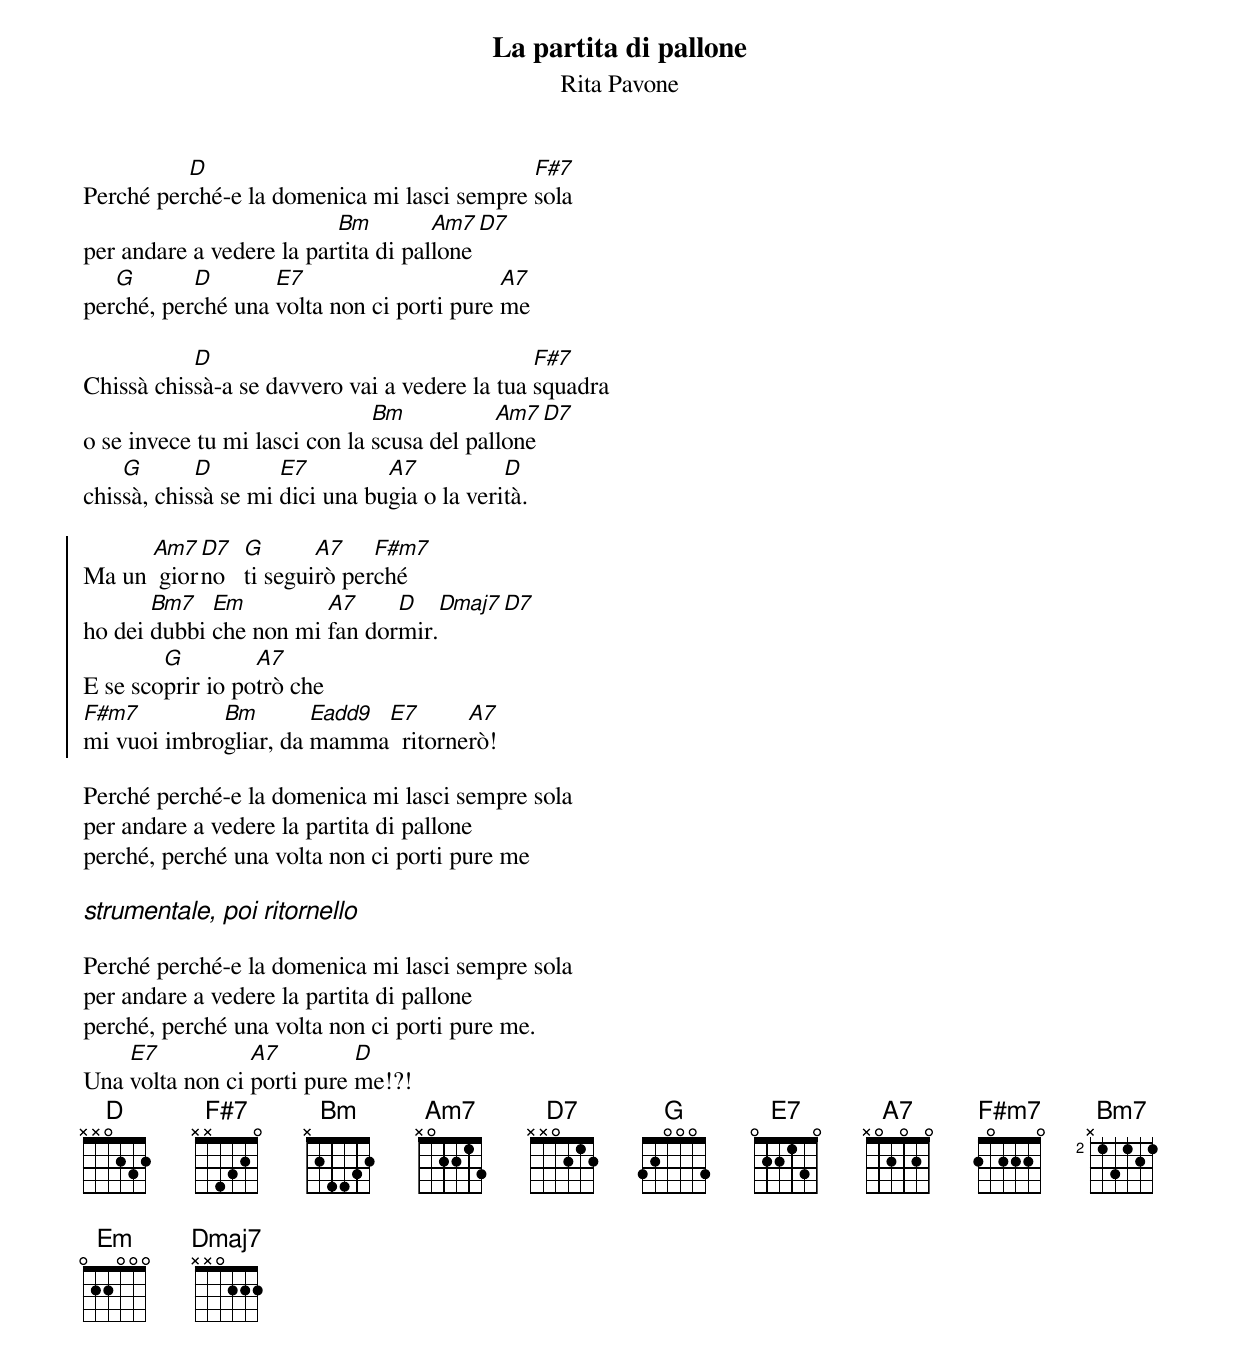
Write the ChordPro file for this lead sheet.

{title: La partita di pallone}
{subtitle: Rita Pavone}

Perché per[D]ché-e la domenica mi lasci sempre [F#7]sola
per andare a vedere la par[Bm]tita di pal[Am7]lone[D7]
per[G]ché, per[D]ché una [E7]volta non ci porti pure [A7]me

Chissà chis[D]sà-a se davvero vai a vedere la tua [F#7]squadra
o se invece tu mi lasci con la [Bm]scusa del pal[Am7]lone[D7]
chis[G]sà, chis[D]sà se mi [E7]dici una bu[A7]gia o la veri[D]tà.

{soc}
Ma un [Am7] gior[D7]no   [G]ti segui[A7]rò per[F#m7]ché
ho dei [Bm7]dubbi [Em]che non mi [A7]fan dor[D]mir.[Dmaj7][D7]
E se sco[G]prir io po[A7]trò che
[F#m7]mi vuoi imbro[Bm]gliar, da [Eadd9]mamma[E7]  ritorne[A7]rò!
{eoc}

Perché perché-e la domenica mi lasci sempre sola
per andare a vedere la partita di pallone
perché, perché una volta non ci porti pure me

{ci: strumentale, poi ritornello}

Perché perché-e la domenica mi lasci sempre sola
per andare a vedere la partita di pallone
perché, perché una volta non ci porti pure me.
Una [E7]volta non ci [A7]porti pure [D]me!?!
